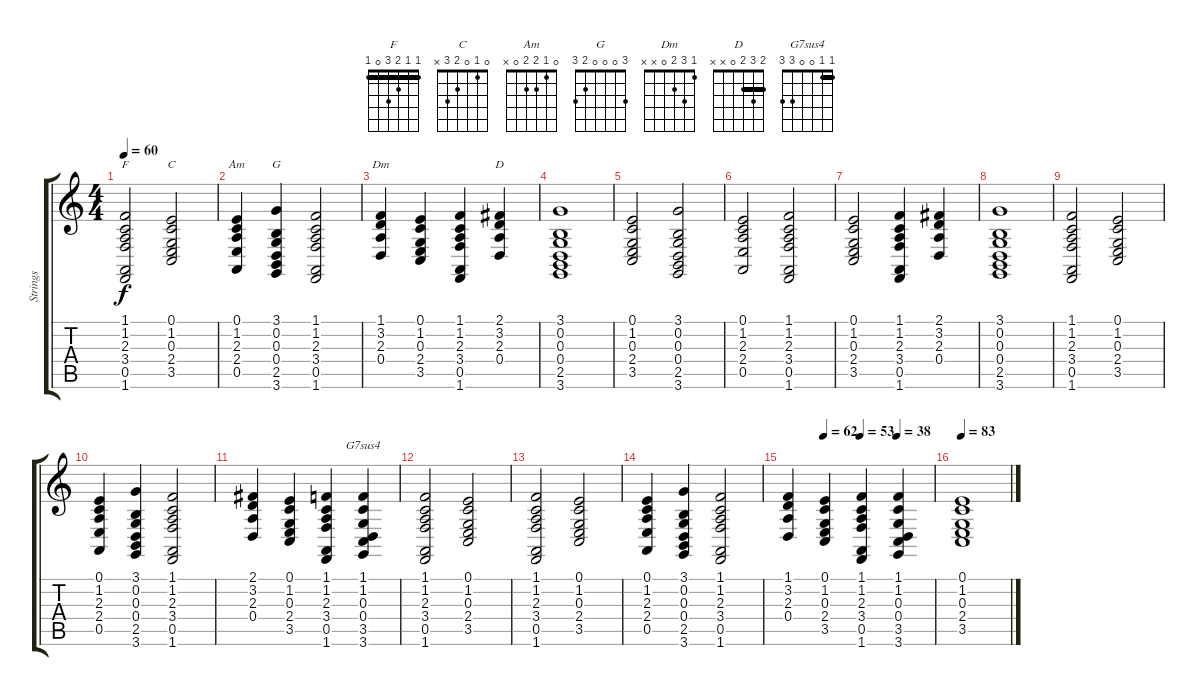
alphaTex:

\track ("Strings" "Strings") {instrument stringensemble1}
\staff {score tabs}
\tuning (E4 B3 G3 D3 A2 E2) {hide}
\chord ("F" 1 1 2 3 0 1) {barre 1}
\chord ("C" 0 1 0 2 3 x)
\chord ("Am" 0 1 2 2 0 x)
\chord ("G" 3 0 0 0 2 3)
\chord ("Dm" 1 3 2 0 x x)
\chord ("D" 2 3 2 0 x x) {barre 2}
\chord ("G7sus4" 1 1 0 0 3 3) {barre 1}
\ts (4 4)
\tempo 60
\clef g2
\ks c
(1.1 1.2 2.3 3.4 0.5 1.6).2{ch "F" dy f} (0.1 1.2 0.3 2.4 3.5).2{ch "C"} |
(0.1 1.2 2.3 2.4 0.5).4{ch "Am"} (3.1 0.2 0.3 0.4 2.5 3.6).4{ch "G"} (1.1 1.2 2.3 3.4 0.5 1.6).2 |
(1.1 3.2 2.3 0.4).4{ch "Dm"} (0.1 1.2 0.3 2.4 3.5).4 (1.1 1.2 2.3 3.4 0.5 1.6).4 (2.1 3.2 2.3 0.4).4{ch "D"} |
(3.1 0.2 0.3 0.4 2.5 3.6).1 |
(0.1 1.2 0.3 2.4 3.5).2 (3.1 0.2 0.3 0.4 2.5 3.6).2 |
(0.1 1.2 2.3 2.4 0.5).2 (1.1 1.2 2.3 3.4 0.5 1.6).2 |
(0.1 1.2 0.3 2.4 3.5).2 (1.1 1.2 2.3 3.4 0.5 1.6).4 (2.1 3.2 2.3 0.4).4 |
(3.1 0.2 0.3 0.4 2.5 3.6).1 |
(1.1 1.2 2.3 3.4 0.5 1.6).2 (0.1 1.2 0.3 2.4 3.5).2 |
(0.1 1.2 2.3 2.4 0.5).4 (3.1 0.2 0.3 0.4 2.5 3.6).4 (1.1 1.2 2.3 3.4 0.5 1.6).2 |
(2.1 3.2 2.3 0.4).4 (0.1 1.2 0.3 2.4 3.5).4 (1.1 1.2 2.3 3.4 0.5 1.6).4 (1.1 1.2 0.3 0.4 3.5 3.6).4{ch "G7sus4"} |
(1.1 1.2 2.3 3.4 0.5 1.6).2 (0.1 1.2 0.3 2.4 3.5).2 |
(1.1 1.2 2.3 3.4 0.5 1.6).2 (0.1 1.2 0.3 2.4 3.5).2 |
(0.1 1.2 2.3 2.4 0.5).4 (3.1 0.2 0.3 0.4 2.5 3.6).4 (1.1 1.2 2.3 3.4 0.5 1.6).2 |
\tempo (62 0.25)
\tempo (53 0.5)
\tempo (38 0.75)
(1.1 3.2 2.3 0.4).4 (0.1 1.2 0.3 2.4 3.5).4 (1.1 1.2 2.3 3.4 0.5 1.6).4 (1.1 1.2 0.3 0.4 3.5 3.6).4 |
\tempo 83
(0.1 1.2 0.3 2.4 3.5).1
